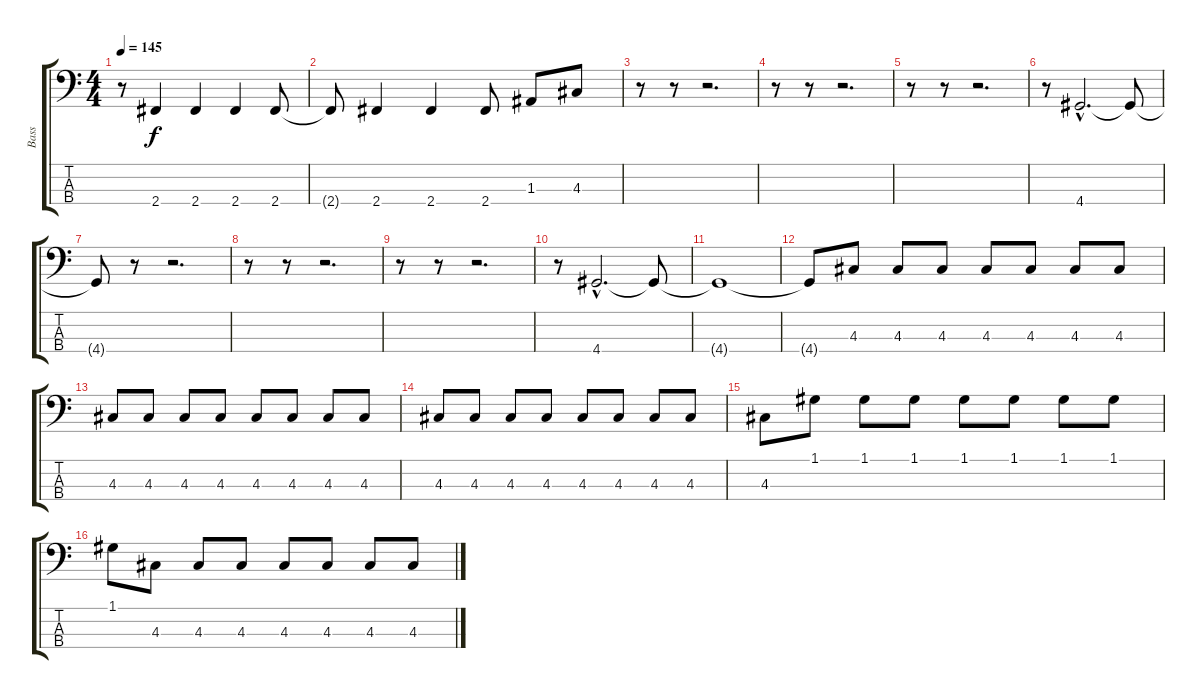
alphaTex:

\track ("Bass" "Bass") {instrument electricbasspick}
\staff {score tabs}
\tuning (G2 D2 A1 E1) {hide}
\ts (4 4)
\tempo 145
\clef f4
\ks c
r.8{dy f} 2.4.4 2.4.4 2.4.4 2.4.8 |
2.4{t}.8 2.4.4 2.4.4 2.4.8 1.3.8 4.3.8 |
r.8 r.8 r.2{d} |
r.8 r.8 r.2{d} |
r.8 r.8 r.2{d} |
r.8 4.4{hac}.2{d} 4.4{t}.8 |
4.4{t}.8 r.8 r.2{d} |
r.8 r.8 r.2{d} |
r.8 r.8 r.2{d} |
r.8 4.4{hac}.2{d} 4.4{t}.8 |
4.4{t}.1 |
4.4{t}.8 4.3.8 4.3.8 4.3.8 4.3.8 4.3.8 4.3.8 4.3.8 |
4.3.8 4.3.8 4.3.8 4.3.8 4.3.8 4.3.8 4.3.8 4.3.8 |
4.3.8 4.3.8 4.3.8 4.3.8 4.3.8 4.3.8 4.3.8 4.3.8 |
4.3.8 1.1.8 1.1.8 1.1.8 1.1.8 1.1.8 1.1.8 1.1.8 |
1.1.8 4.3.8 4.3.8 4.3.8 4.3.8 4.3.8 4.3.8 4.3.8
